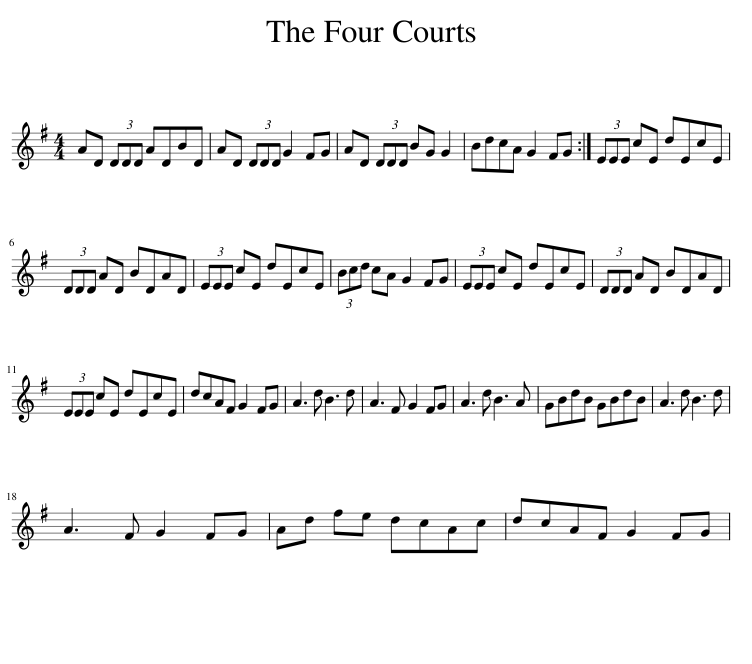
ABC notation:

X:1
L:1/8
M:4/4
I:linebreak $
K:G
V:1 treble
V:1
 AD (3DDD ADBD | AD (3DDD G2 FG | AD (3DDD BG G2 | BdcA G2 FG :| (3EEE cE dEcE |$ %5
 (3DDD AD BDAD | (3EEE cE dEcE | (3Bcd cA G2 FG | (3EEE cE dEcE | (3DDD AD BDAD |$ %10
 (3EEE cE dEcE | dcAF G2 FG | A3 d B3 d | A3 F G2 FG | A3 d B3 A | %15
 GBdB GBdB | A3 d B3 d |$ A3 F G2 FG | Ad fe dcAc | dcAF G2 FG | %20
